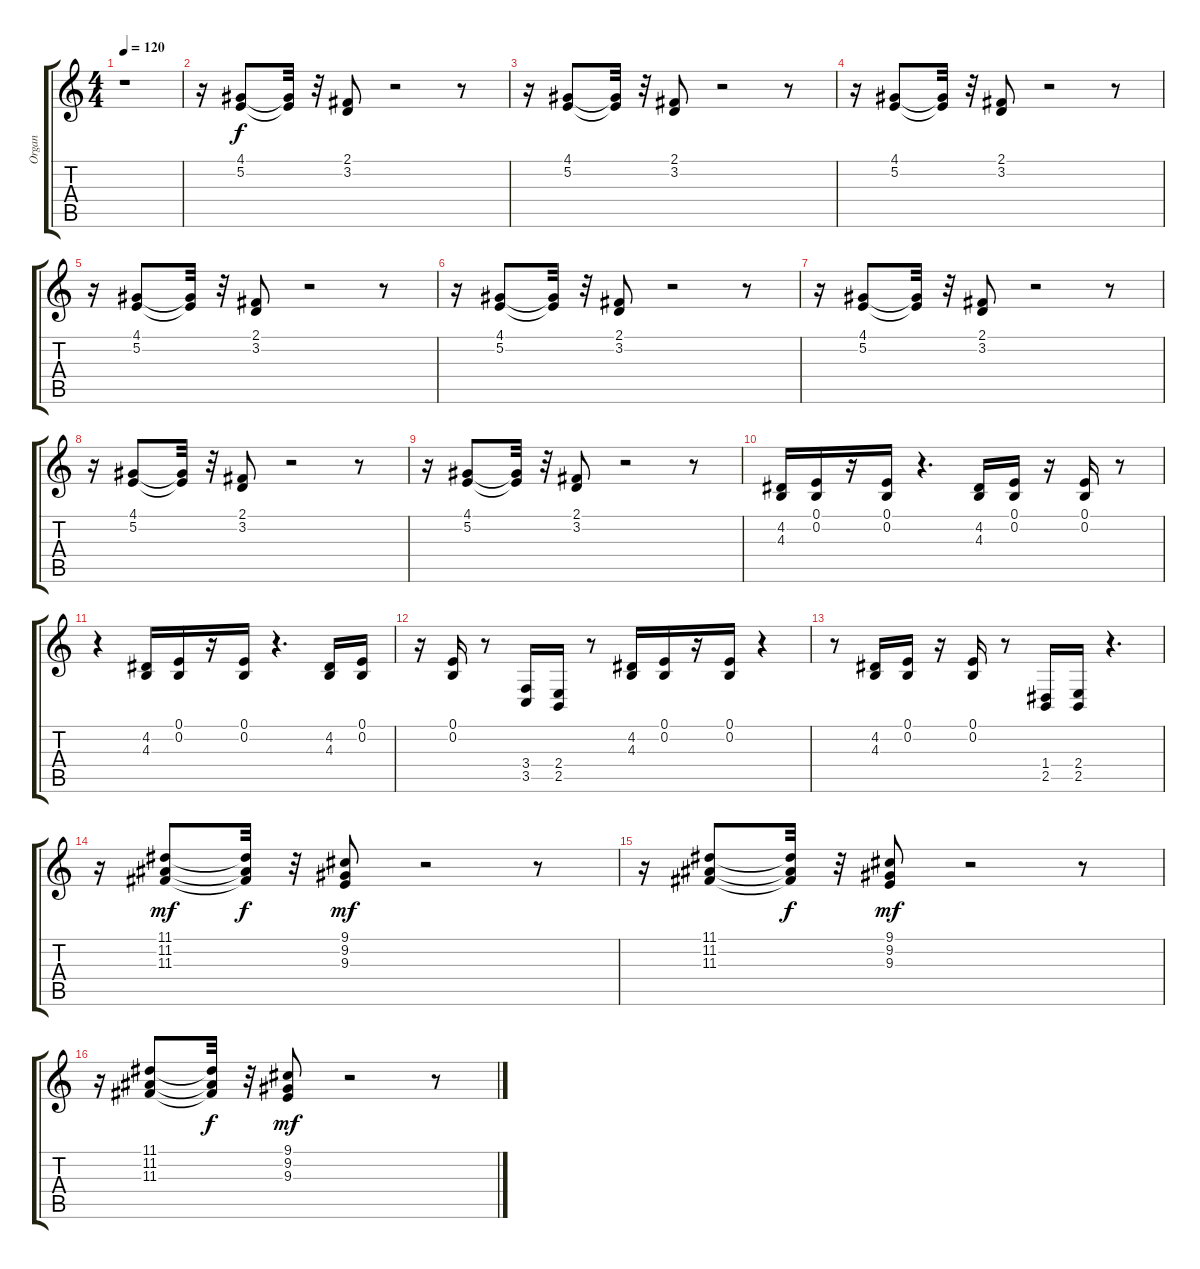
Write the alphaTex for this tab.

\track ("Organ" "Organ") {instrument harpsichord}
\staff {score tabs}
\tuning (E4 B3 G3 D3 A2 E2) {hide}
\ts (4 4)
\tempo 120
\clef g2
\ks c
r.1{dy mf} |
r.16 (4.1 5.2).8{dy f} (4.1{t} 5.2{t}).32 r.32 (2.1 3.2).8 r.2 r.8 |
r.16 (4.1 5.2).8 (4.1{t} 5.2{t}).32 r.32 (2.1 3.2).8 r.2 r.8 |
r.16 (4.1 5.2).8 (4.1{t} 5.2{t}).32 r.32 (2.1 3.2).8 r.2 r.8 |
r.16 (4.1 5.2).8 (4.1{t} 5.2{t}).32 r.32 (2.1 3.2).8 r.2 r.8 |
r.16 (4.1 5.2).8 (4.1{t} 5.2{t}).32 r.32 (2.1 3.2).8 r.2 r.8 |
r.16 (4.1 5.2).8 (4.1{t} 5.2{t}).32 r.32 (2.1 3.2).8 r.2 r.8 |
r.16 (4.1 5.2).8 (4.1{t} 5.2{t}).32 r.32 (2.1 3.2).8 r.2 r.8 |
r.16 (4.1 5.2).8 (4.1{t} 5.2{t}).32 r.32 (2.1 3.2).8 r.2 r.8 |
(4.2 4.3).16 (0.1 0.2).16 r.16 (0.1 0.2).16 r.4{d} (4.2 4.3).16 (0.1 0.2).16 r.16 (0.1 0.2).16 r.8 |
r.4 (4.2 4.3).16 (0.1 0.2).16 r.16 (0.1 0.2).16 r.4{d} (4.2 4.3).16 (0.1 0.2).16 |
r.16 (0.1 0.2).16 r.8 (3.4 3.5).16 (2.4 2.5).16 r.8 (4.2 4.3).16 (0.1 0.2).16 r.16 (0.1 0.2).16 r.4 |
r.8 (4.2 4.3).16 (0.1 0.2).16 r.16 (0.1 0.2).16 r.8 (1.4 2.5).16 (2.4 2.5).16 r.4{d} |
r.16 (11.1 11.2 11.3).8{dy mf} (11.1{t} 11.2{t} 11.3{t}).32{dy f} r.32 (9.1 9.2 9.3).8{dy mf} r.2 r.8 |
r.16 (11.1 11.2 11.3).8 (11.1{t} 11.2{t} 11.3{t}).32{dy f} r.32 (9.1 9.2 9.3).8{dy mf} r.2 r.8 |
r.16 (11.1 11.2 11.3).8 (11.1{t} 11.2{t} 11.3{t}).32{dy f} r.32 (9.1 9.2 9.3).8{dy mf} r.2 r.8
